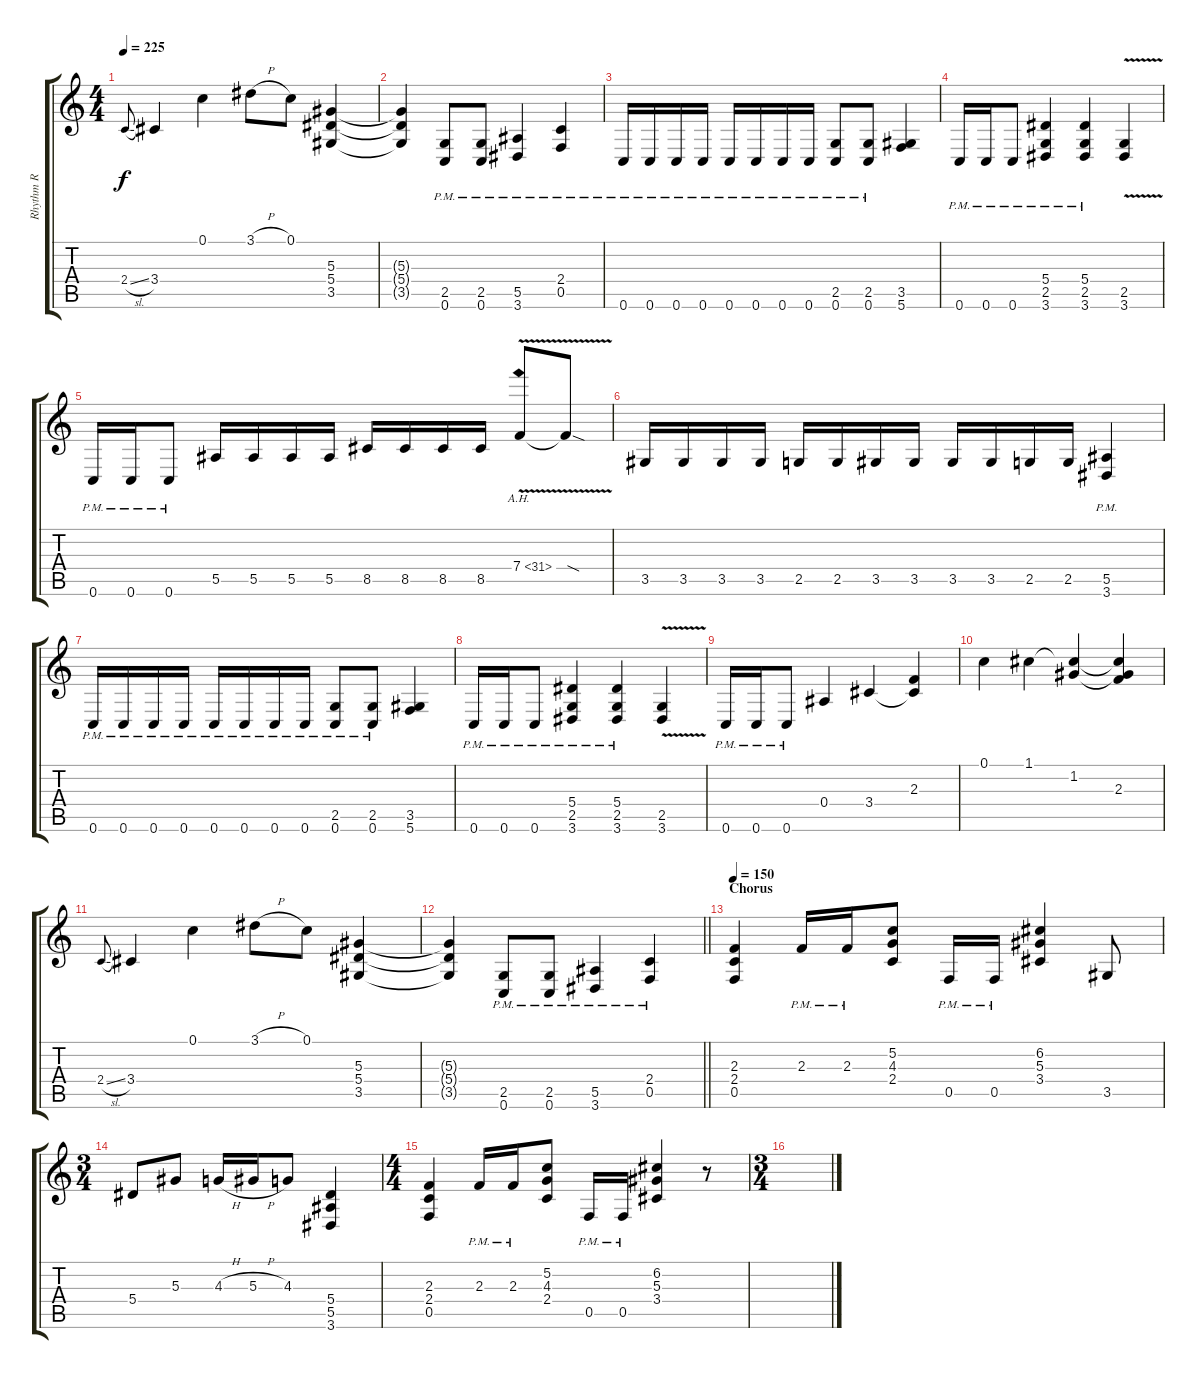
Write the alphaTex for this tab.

\track ("Rhythm R" "Rhythm R") {instrument distortionguitar}
\staff {score tabs}
\tuning (C4 G3 Eb3 Bb2 F2 C2) {hide}
\ts (4 4)
\tempo 225
\clef g2
\ks c
2.4{sl}.8{gr onbeat dy f} 3.4.4 0.1.4 3.1{h}.8 0.1.8 (5.3 5.4 3.5).4 |
(5.3{t} 5.4{t} 3.5{t}).4 (2.5{pm} 0.6{pm}).8 (2.5{pm} 0.6{pm}).8 (5.5{pm} 3.6{pm}).4 (2.4{pm} 0.5{pm}).4 |
0.6{pm}.16 0.6{pm}.16 0.6{pm}.16 0.6{pm}.16 0.6{pm}.16 0.6{pm}.16 0.6{pm}.16 0.6{pm}.16 (2.5{pm} 0.6{pm}).8 (2.5{pm} 0.6{pm}).8 (3.5 5.6).4 |
0.6{pm}.16 0.6{pm}.16 0.6{pm}.8 (5.4{pm} 2.5{pm} 3.6{pm}).4 (5.4{pm} 2.5{pm} 3.6{pm}).4 (2.5{v} 3.6).4 |
0.6{pm}.16 0.6{pm}.16 0.6{pm}.8 5.5.16 5.5.16 5.5.16 5.5.16 8.5.16 8.5.16 8.5.16 8.5.16 7.4{ah 24 v}.8 7.4{sod t}.8 |
3.5.16 3.5.16 3.5.16 3.5.16 2.5.16 2.5.16 3.5.16 3.5.16 3.5.16 3.5.16 2.5.16 2.5.16 (5.5{pm} 3.6{pm}).4 |
0.6{pm}.16 0.6{pm}.16 0.6{pm}.16 0.6{pm}.16 0.6{pm}.16 0.6{pm}.16 0.6{pm}.16 0.6{pm}.16 (2.5{pm} 0.6{pm}).8 (2.5{pm} 0.6{pm}).8 (3.5 5.6).4 |
0.6{pm}.16 0.6{pm}.16 0.6{pm}.8 (5.4{pm} 2.5{pm} 3.6{pm}).4 (5.4{pm} 2.5{pm} 3.6{pm}).4 (2.5{v} 3.6).4 |
0.6{pm}.16 0.6{pm}.16 0.6{pm}.8 0.4.4 3.4.4 (2.3 3.4{t}).4 |
0.1.4 1.1.4 (1.1{t} 1.2).4 (1.1{t} 1.2{t} 2.3).4 |
2.4{sl}.8{gr onbeat} 3.4.4 0.1.4 3.1{h}.8 0.1.8 (5.3 5.4 3.5).4 |
\barLineRight lightlight
(5.3{t} 5.4{t} 3.5{t}).4 (2.5{pm} 0.6{pm}).8 (2.5{pm} 0.6{pm}).8 (5.5{pm} 3.6{pm}).4 (2.4{pm} 0.5{pm}).4 |
\section ("" "Chorus")
\tempo 150
(2.3 2.4 0.5).4 2.3{pm}.16 2.3{pm}.16 (5.2 4.3 2.4).8 0.5{pm}.16 0.5{pm}.16 (6.2 5.3 3.4).4 3.5.8 |
\ts (3 4)
5.4.8 5.3.8 4.3{h}.16 5.3{h}.16 4.3.8 (5.4 5.5 3.6).4 |
\ts (4 4)
(2.3 2.4 0.5).4 2.3{pm}.16 2.3{pm}.16 (5.2 4.3 2.4).8 0.5{pm}.16 0.5{pm}.16 (6.2 5.3 3.4).4 r.8 |
\ts (3 4)
